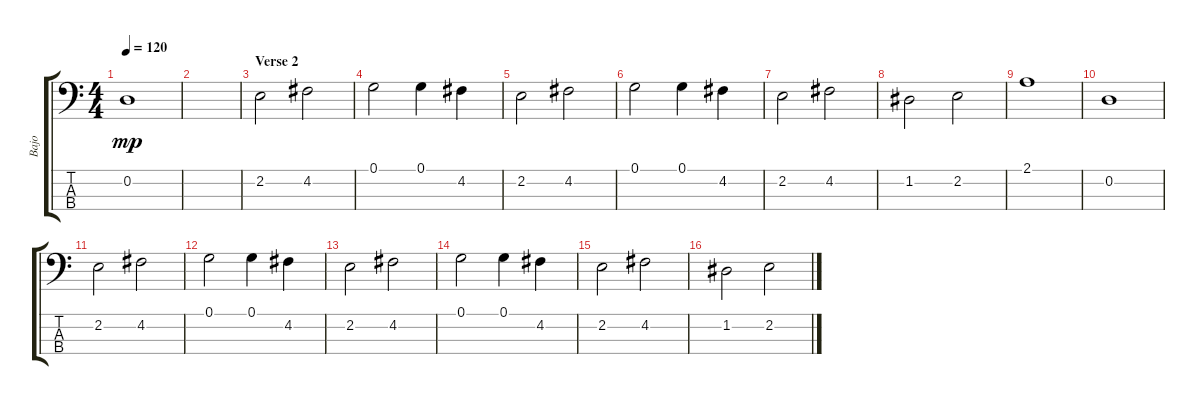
\track ("Bajo" "Bajo") {instrument electricbasspick}
\staff {score tabs}
\tuning (G2 D2 A1 E1) {hide}
\ts (4 4)
\tempo 120
\clef f4
\ks c
0.2.1{dy mp} |
|
\section ("" "Verse 2")
2.2.2 4.2.2 |
0.1.2 0.1.4 4.2.4 |
2.2.2 4.2.2 |
0.1.2 0.1.4 4.2.4 |
2.2.2 4.2.2 |
1.2.2 2.2.2 |
2.1.1 |
0.2.1 |
2.2.2 4.2.2 |
0.1.2 0.1.4 4.2.4 |
2.2.2 4.2.2 |
0.1.2 0.1.4 4.2.4 |
2.2.2 4.2.2 |
1.2.2 2.2.2
